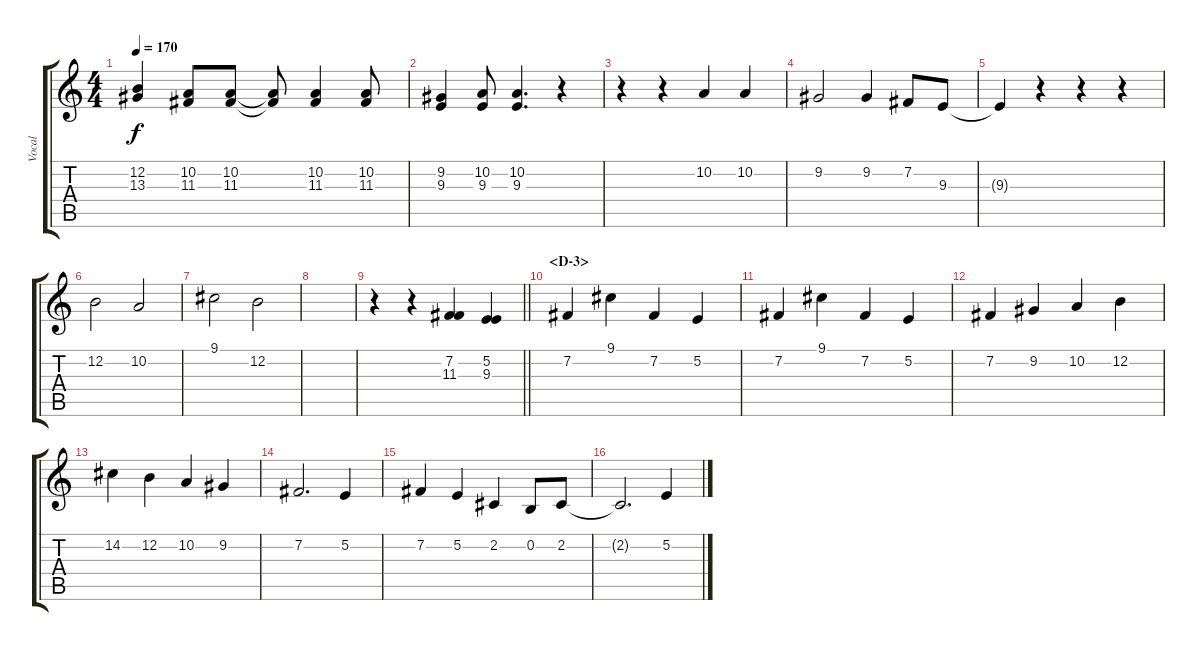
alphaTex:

\track ("Vocal" "Vocal") {instrument lead6voice}
\staff {score tabs}
\tuning (E4 B3 G3 D3 A2 E2) {hide}
\ts (4 4)
\tempo 170
\clef g2
\ks c
(12.2 13.3).4{dy f} (10.2 11.3).8 (10.2 11.3).8 (10.2{t} 11.3{t}).8 (10.2 11.3).4 (10.2 11.3).8 |
(9.2 9.3).4 (10.2 9.3).8 (10.2 9.3).4{d} r.4 |
r.4 r.4 10.2.4 10.2.4 |
9.2.2 9.2.4 7.2.8 9.3.8 |
9.3{t}.4 r.4 r.4 r.4 |
12.2.2 10.2.2 |
9.1.2 12.2.2 |
|
\barLineRight lightlight
r.4 r.4 (7.2 11.3).4 (5.2 9.3).4 |
\section ("" "<D-3>")
7.2.4 9.1.4 7.2.4 5.2.4 |
7.2.4 9.1.4 7.2.4 5.2.4 |
7.2.4 9.2.4 10.2.4 12.2.4 |
14.2.4 12.2.4 10.2.4 9.2.4 |
7.2.2{d} 5.2.4 |
7.2.4 5.2.4 2.2.4 0.2.8 2.2.8 |
2.2{t}.2{d} 5.2.4
